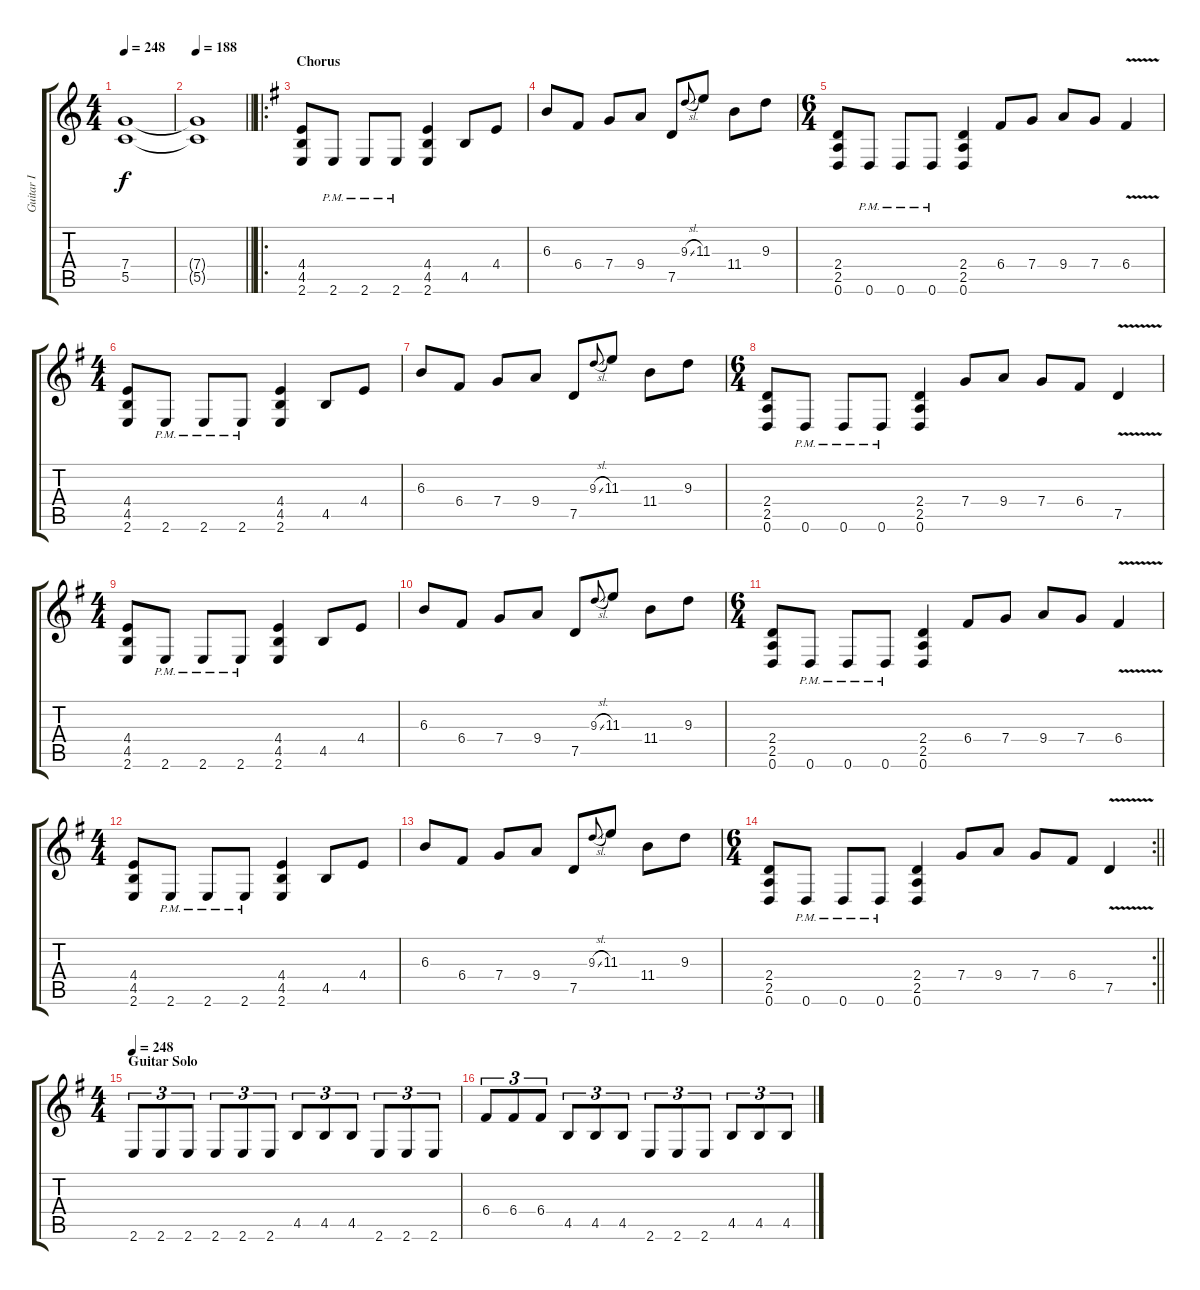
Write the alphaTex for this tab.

\track ("Guitar I" "Guitar I") {instrument overdrivenguitar}
\staff {score tabs}
\tuning (D4 A3 F3 C3 G2 D2) {hide}
\ts (4 4)
\tempo 248
\clef g2
\ks c
(7.4 5.5).1{dy f} |
\tempo 188
\barLineRight lightlight
(7.4{t} 5.5{t}).1 |
\ro
\section ("" "Chorus")
\ks g
(4.4 4.5 2.6).8 2.6{pm}.8 2.6{pm}.8 2.6{pm}.8 (4.4 4.5 2.6).4 4.5.8 4.4.8 |
6.3.8 6.4.8 7.4.8 9.4.8 7.5.8 9.3{sl}.8{gr onbeat} 11.3.8 11.4.8 9.3.8 |
\ts (6 4)
(2.4 2.5 0.6).8 0.6{pm}.8 0.6{pm}.8 0.6{pm}.8 (2.4 2.5 0.6).4 6.4.8 7.4.8 9.4.8 7.4.8 6.4{v}.4 |
\ts (4 4)
(4.4 4.5 2.6).8 2.6{pm}.8 2.6{pm}.8 2.6{pm}.8 (4.4 4.5 2.6).4 4.5.8 4.4.8 |
6.3.8 6.4.8 7.4.8 9.4.8 7.5.8 9.3{sl}.8{gr onbeat} 11.3.8 11.4.8 9.3.8 |
\ts (6 4)
(2.4 2.5 0.6).8 0.6{pm}.8 0.6{pm}.8 0.6{pm}.8 (2.4 2.5 0.6).4 7.4.8 9.4.8 7.4.8 6.4.8 7.5{v}.4 |
\ts (4 4)
(4.4 4.5 2.6).8 2.6{pm}.8 2.6{pm}.8 2.6{pm}.8 (4.4 4.5 2.6).4 4.5.8 4.4.8 |
6.3.8 6.4.8 7.4.8 9.4.8 7.5.8 9.3{sl}.8{gr onbeat} 11.3.8 11.4.8 9.3.8 |
\ts (6 4)
(2.4 2.5 0.6).8 0.6{pm}.8 0.6{pm}.8 0.6{pm}.8 (2.4 2.5 0.6).4 6.4.8 7.4.8 9.4.8 7.4.8 6.4{v}.4 |
\ts (4 4)
(4.4 4.5 2.6).8 2.6{pm}.8 2.6{pm}.8 2.6{pm}.8 (4.4 4.5 2.6).4 4.5.8 4.4.8 |
6.3.8 6.4.8 7.4.8 9.4.8 7.5.8 9.3{sl}.8{gr onbeat} 11.3.8 11.4.8 9.3.8 |
\rc 2
\ts (6 4)
\barLineRight lightlight
(2.4 2.5 0.6).8 0.6{pm}.8 0.6{pm}.8 0.6{pm}.8 (2.4 2.5 0.6).4 7.4.8 9.4.8 7.4.8 6.4.8 7.5{v}.4 |
\ts (4 4)
\section ("" "Guitar Solo")
\tempo 248
2.6.8{tu (3 2) volume 10} 2.6.8{tu (3 2)} 2.6.8{tu (3 2)} 2.6.8{tu (3 2)} 2.6.8{tu (3 2)} 2.6.8{tu (3 2)} 4.5.8{tu (3 2)} 4.5.8{tu (3 2)} 4.5.8{tu (3 2)} 2.6.8{tu (3 2)} 2.6.8{tu (3 2)} 2.6.8{tu (3 2)} |
6.4.8{tu (3 2)} 6.4.8{tu (3 2)} 6.4.8{tu (3 2)} 4.5.8{tu (3 2)} 4.5.8{tu (3 2)} 4.5.8{tu (3 2)} 2.6.8{tu (3 2)} 2.6.8{tu (3 2)} 2.6.8{tu (3 2)} 4.5.8{tu (3 2)} 4.5.8{tu (3 2)} 4.5.8{tu (3 2)}
